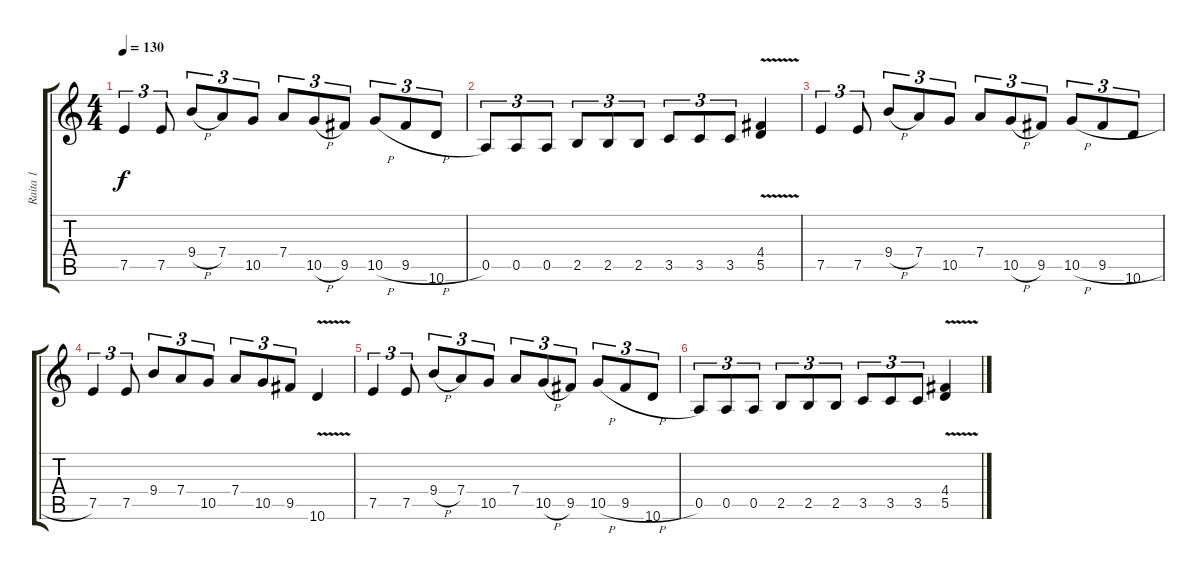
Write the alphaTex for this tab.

\track ("Raita 1" "Raita 1") {instrument distortionguitar}
\staff {score tabs}
\tuning (E4 B3 G3 D3 A2 E2) {hide}
\ts (4 4)
\tempo 130
\clef g2
\ks c
7.5.4{tu (3 2) dy f} 7.5.8{tu (3 2)} 9.4{h}.8{tu (3 2)} 7.4.8{tu (3 2)} 10.5.8{tu (3 2)} 7.4.8{tu (3 2)} 10.5{h}.8{tu (3 2)} 9.5.8{tu (3 2)} 10.5{h}.8{tu (3 2)} 9.5{h}.8{tu (3 2)} 10.6.8{tu (3 2)} |
0.5.8{tu (3 2)} 0.5.8{tu (3 2)} 0.5.8{tu (3 2)} 2.5.8{tu (3 2)} 2.5.8{tu (3 2)} 2.5.8{tu (3 2)} 3.5.8{tu (3 2)} 3.5.8{tu (3 2)} 3.5.8{tu (3 2)} (4.4{v} 5.5).4 |
7.5.4{tu (3 2)} 7.5.8{tu (3 2)} 9.4{h}.8{tu (3 2)} 7.4.8{tu (3 2)} 10.5.8{tu (3 2)} 7.4.8{tu (3 2)} 10.5{h}.8{tu (3 2)} 9.5.8{tu (3 2)} 10.5{h}.8{tu (3 2)} 9.5{h}.8{tu (3 2)} 10.6.8{tu (3 2)} |
7.5.4{tu (3 2)} 7.5.8{tu (3 2)} 9.4.8{tu (3 2)} 7.4.8{tu (3 2)} 10.5.8{tu (3 2)} 7.4.8{tu (3 2)} 10.5.8{tu (3 2)} 9.5.8{tu (3 2)} 10.6{v}.4 |
7.5.4{tu (3 2)} 7.5.8{tu (3 2)} 9.4{h}.8{tu (3 2)} 7.4.8{tu (3 2)} 10.5.8{tu (3 2)} 7.4.8{tu (3 2)} 10.5{h}.8{tu (3 2)} 9.5.8{tu (3 2)} 10.5{h}.8{tu (3 2)} 9.5{h}.8{tu (3 2)} 10.6.8{tu (3 2)} |
0.5.8{tu (3 2)} 0.5.8{tu (3 2)} 0.5.8{tu (3 2)} 2.5.8{tu (3 2)} 2.5.8{tu (3 2)} 2.5.8{tu (3 2)} 3.5.8{tu (3 2)} 3.5.8{tu (3 2)} 3.5.8{tu (3 2)} (4.4{v} 5.5).4
